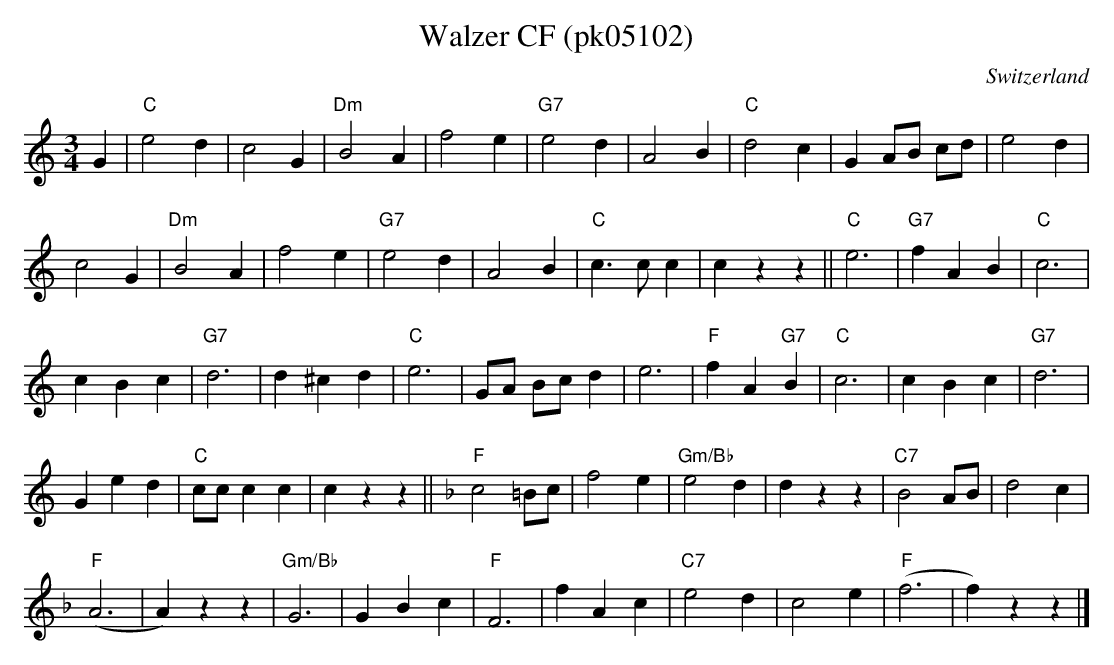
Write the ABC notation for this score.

X:1
T:Walzer CF (pk05102)
M:3/4
L:1/4
O:Switzerland
K:C major
G | "C"e2d | c2G | "Dm"B2A | f2e | "G7"e2d | A2B | "C"d2c | G A/2B/2 c/2d/2 | e2d |
c2G | "Dm"B2A | f2e | "G7"e2d | A2B | "C"c>cc | czz || "C"e3 | "G7"fAB | "C"c3 |
cBc | "G7"d3 | d^cd | "C"e3 | G/2A/2 B/2c/2 d | e3 | "F"fA"G7"B | "C"c3 | cBc | "G7"d3 |
Ged | "C"c/2c/2cc | czz || [K:F] "F"c2=B/2c/2 | f2e | "Gm/Bb"e2d | dzz | "C7"B2A/2B/2 | d2c |
"F"(A3 | A)zz | "Gm/Bb"G3 | GBc | "F"F3 | fAc | "C7"e2d | c2e | "F"(f3 | f)zz |]
